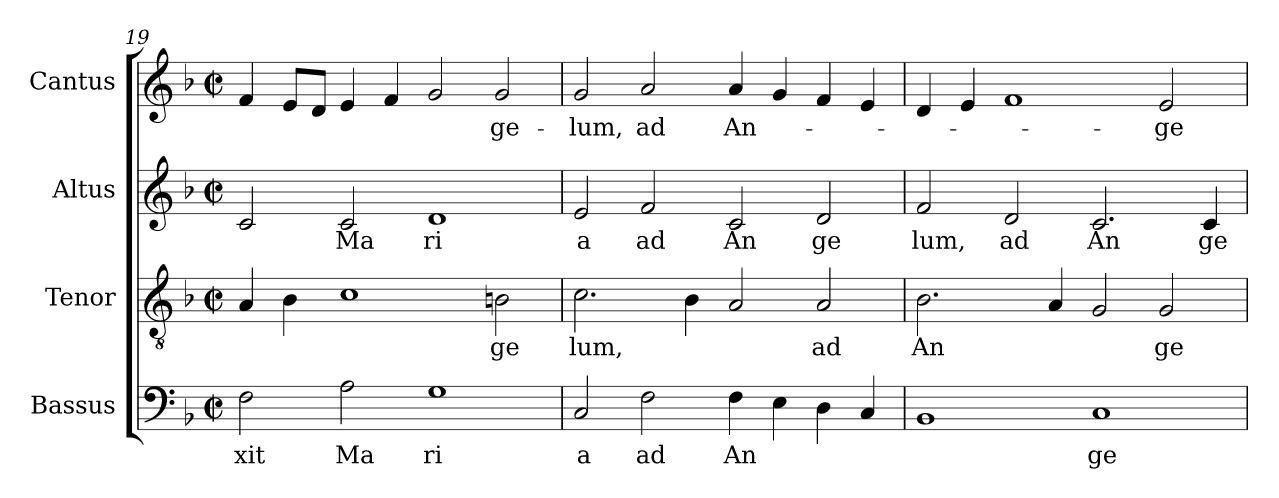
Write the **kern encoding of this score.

**kern	**text	**kern	**text	**kern	**text	**kern	**text
*part4	*part4	*part3	*part3	*part2	*part2	*part1	*part1
*staff4	*staff4	*staff3	*staff3	*staff2	*staff2	*staff1	*staff1
*I"Bassus	*	*I"Tenor	*	*I"Altus	*	*I"Cantus	*
*clefF4	*	*clefGv2	*	*clefG2	*	*clefG2	*
*k[b-]	*	*k[b-]	*	*k[b-]	*	*k[b-]	*
*F:	*	*F:	*	*F:	*	*F:	*
*M2/2	*	*M2/2	*	*M2/2	*	*M2/2	*
*met(c|)	*	*met(c|)	*	*met(c|)	*	*met(c|)	*
=19	=19	=19	=19	=19	=19	=19	=19
!	!LO:LY:b:cj	!	!	!	!	!	!
2F\	xit	4A/	.	2c/	.	4f/	.
.	.	4B-\	.	.	.	8e/L	.
.	.	.	.	.	.	8d/J	.
!	!LO:LY:b:cj	!	!	!	!LO:LY:b:cj	!	!
2A\	Ma	1c	.	2c/	Ma	4e/	.
.	.	.	.	.	.	4f/	.
!	!LO:LY:b:cj	!	!	!	!LO:LY:b:cj	!	!
1G	ri	.	.	1d	ri	2g/	.
!	!	!	!LO:LY:b:cj	!	!	!	!LO:LY:b:cj
.	.	2Bn\	ge	.	.	2g/	-ge-
=20	=20	=20	=20	=20	=20	=20	=20
!	!LO:LY:b:cj	!	!LO:LY:b	!	!LO:LY:b:cj	!	!LO:LY:b:cj
2C/	a	2.c\	lum,	2e/	a	2g/	-lum,
!	!LO:LY:b:cj	!	!	!	!LO:LY:b:cj	!	!LO:LY:b:cj
2F\	ad	.	.	2f/	ad	2a/	ad
.	.	4B-\	.	.	.	.	.
!	!LO:LY:b	!	!	!	!LO:LY:b:cj	!	!LO:LY:b
4F\	An	2A/	.	2c/	An	4a/	An-
4E\	.	.	.	.	.	4g/	.
!	!	!	!LO:LY:b:cj	!	!LO:LY:b:cj	!	!
4D\	.	2A/	ad	2d/	ge	4f/	.
4C/	.	.	.	.	.	4e/	.
=21	=21	=21	=21	=21	=21	=21	=21
!	!	!	!LO:LY:b	!	!LO:LY:b:cj	!	!
1BB-	.	2.B-\	An	2f/	lum,	4d/	.
.	.	.	.	.	.	4e/	.
!	!	!	!	!	!LO:LY:b:cj	!	!
.	.	.	.	2d/	ad	1f	.
.	.	4A/	.	.	.	.	.
!	!LO:LY:b:cj	!	!	!	!LO:LY:b:cj	!	!
1C	ge	2G/	.	2.c/	An	.	.
!	!	!	!LO:LY:b:cj	!	!	!	!LO:LY:b:cj
.	.	2G/	ge	.	.	2e/	-ge-
!	!	!	!	!	!LO:LY:b:cj	!	!
.	.	.	.	4c/	ge	.	.
=	=	=	=	=	=	=	=
*-	*-	*-	*-	*-	*-	*-	*-
